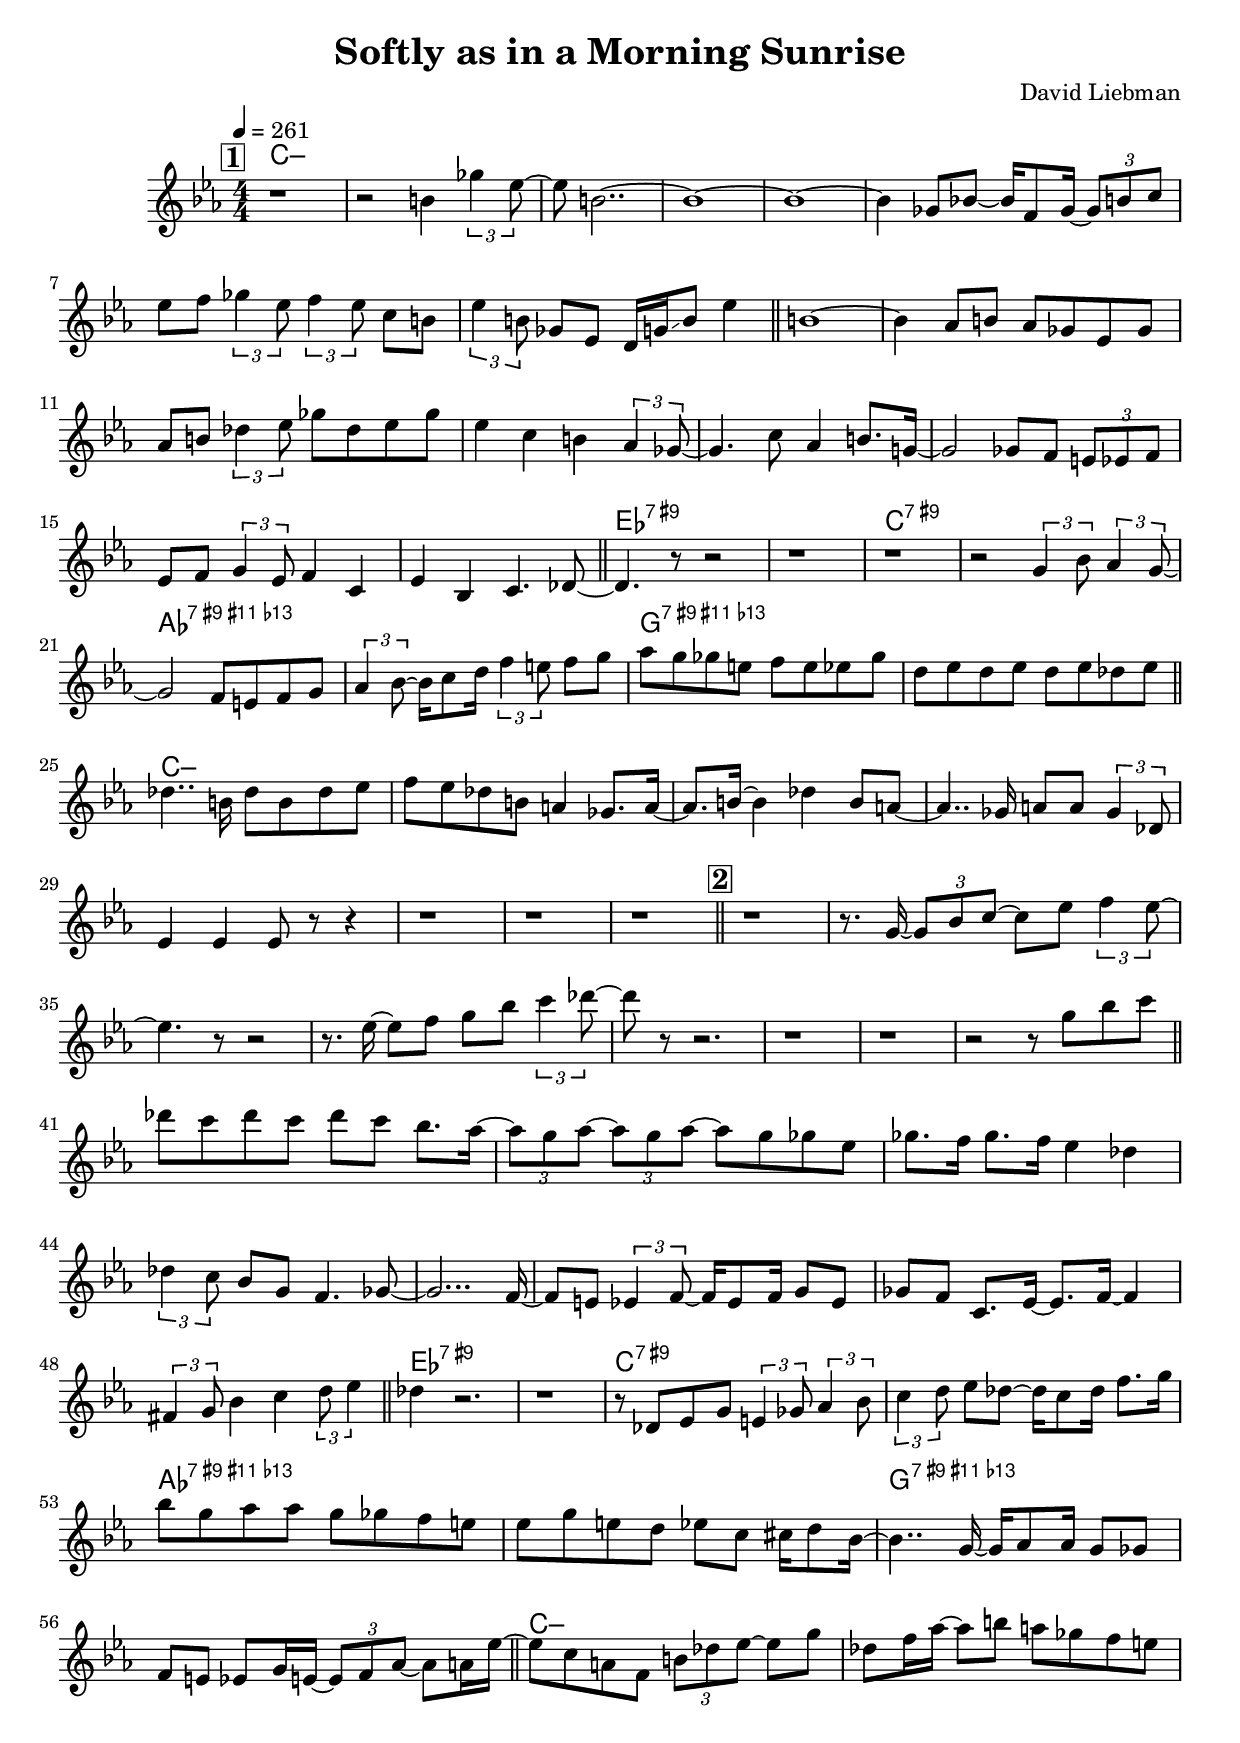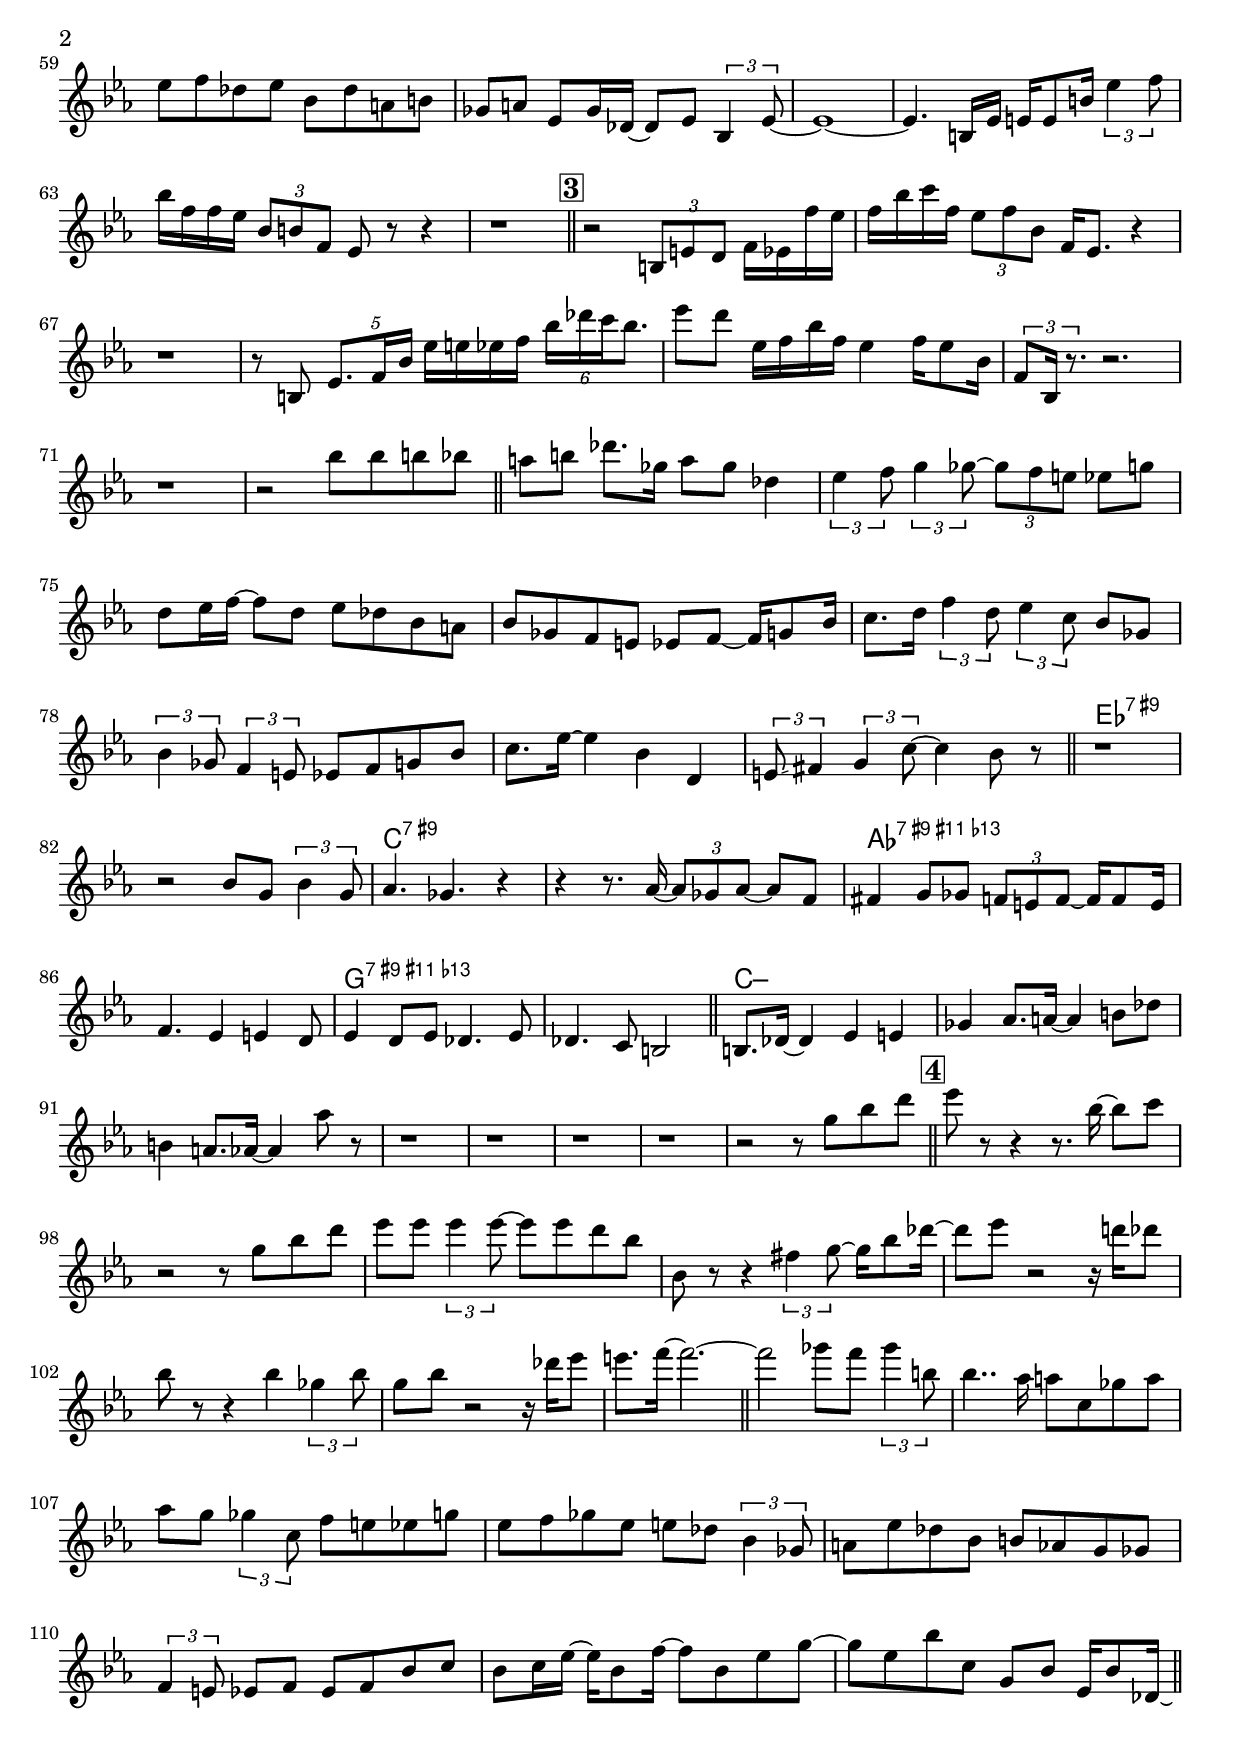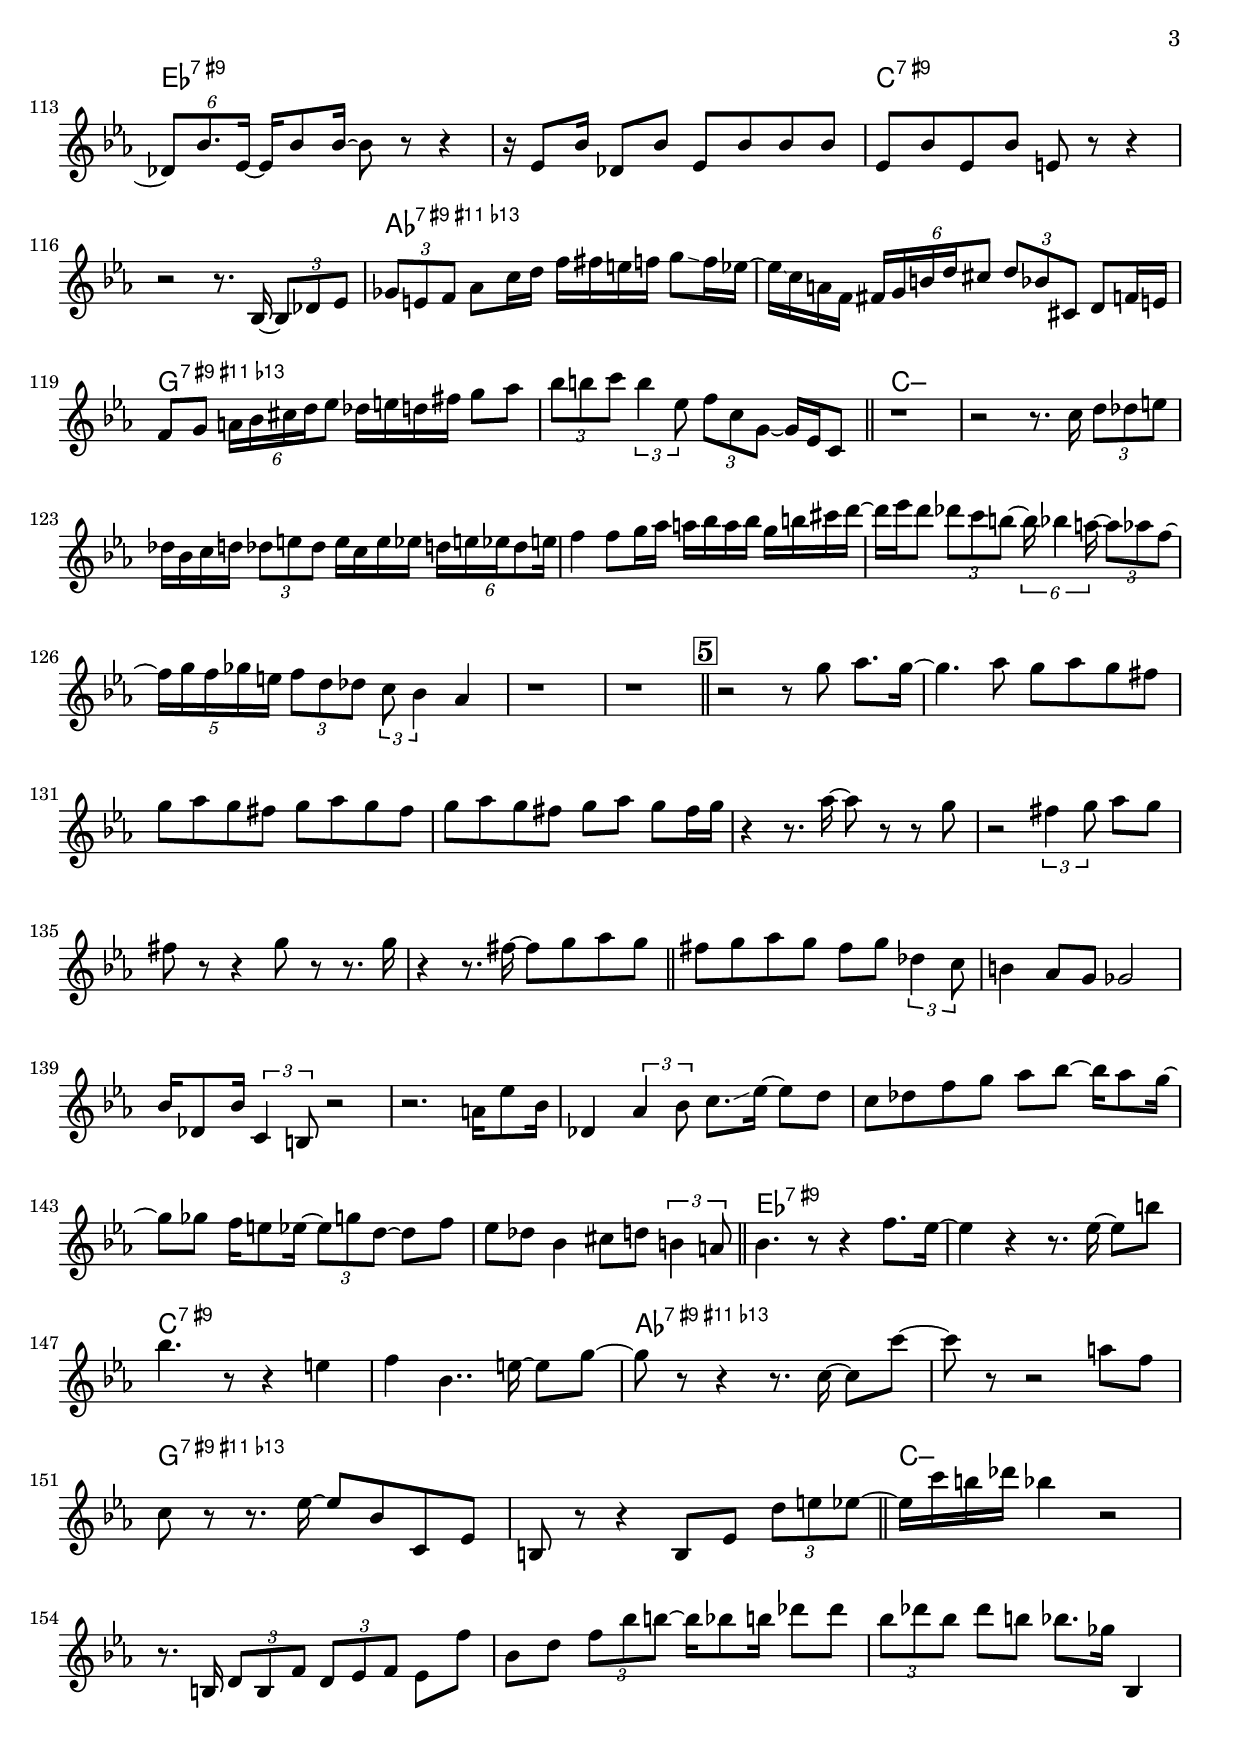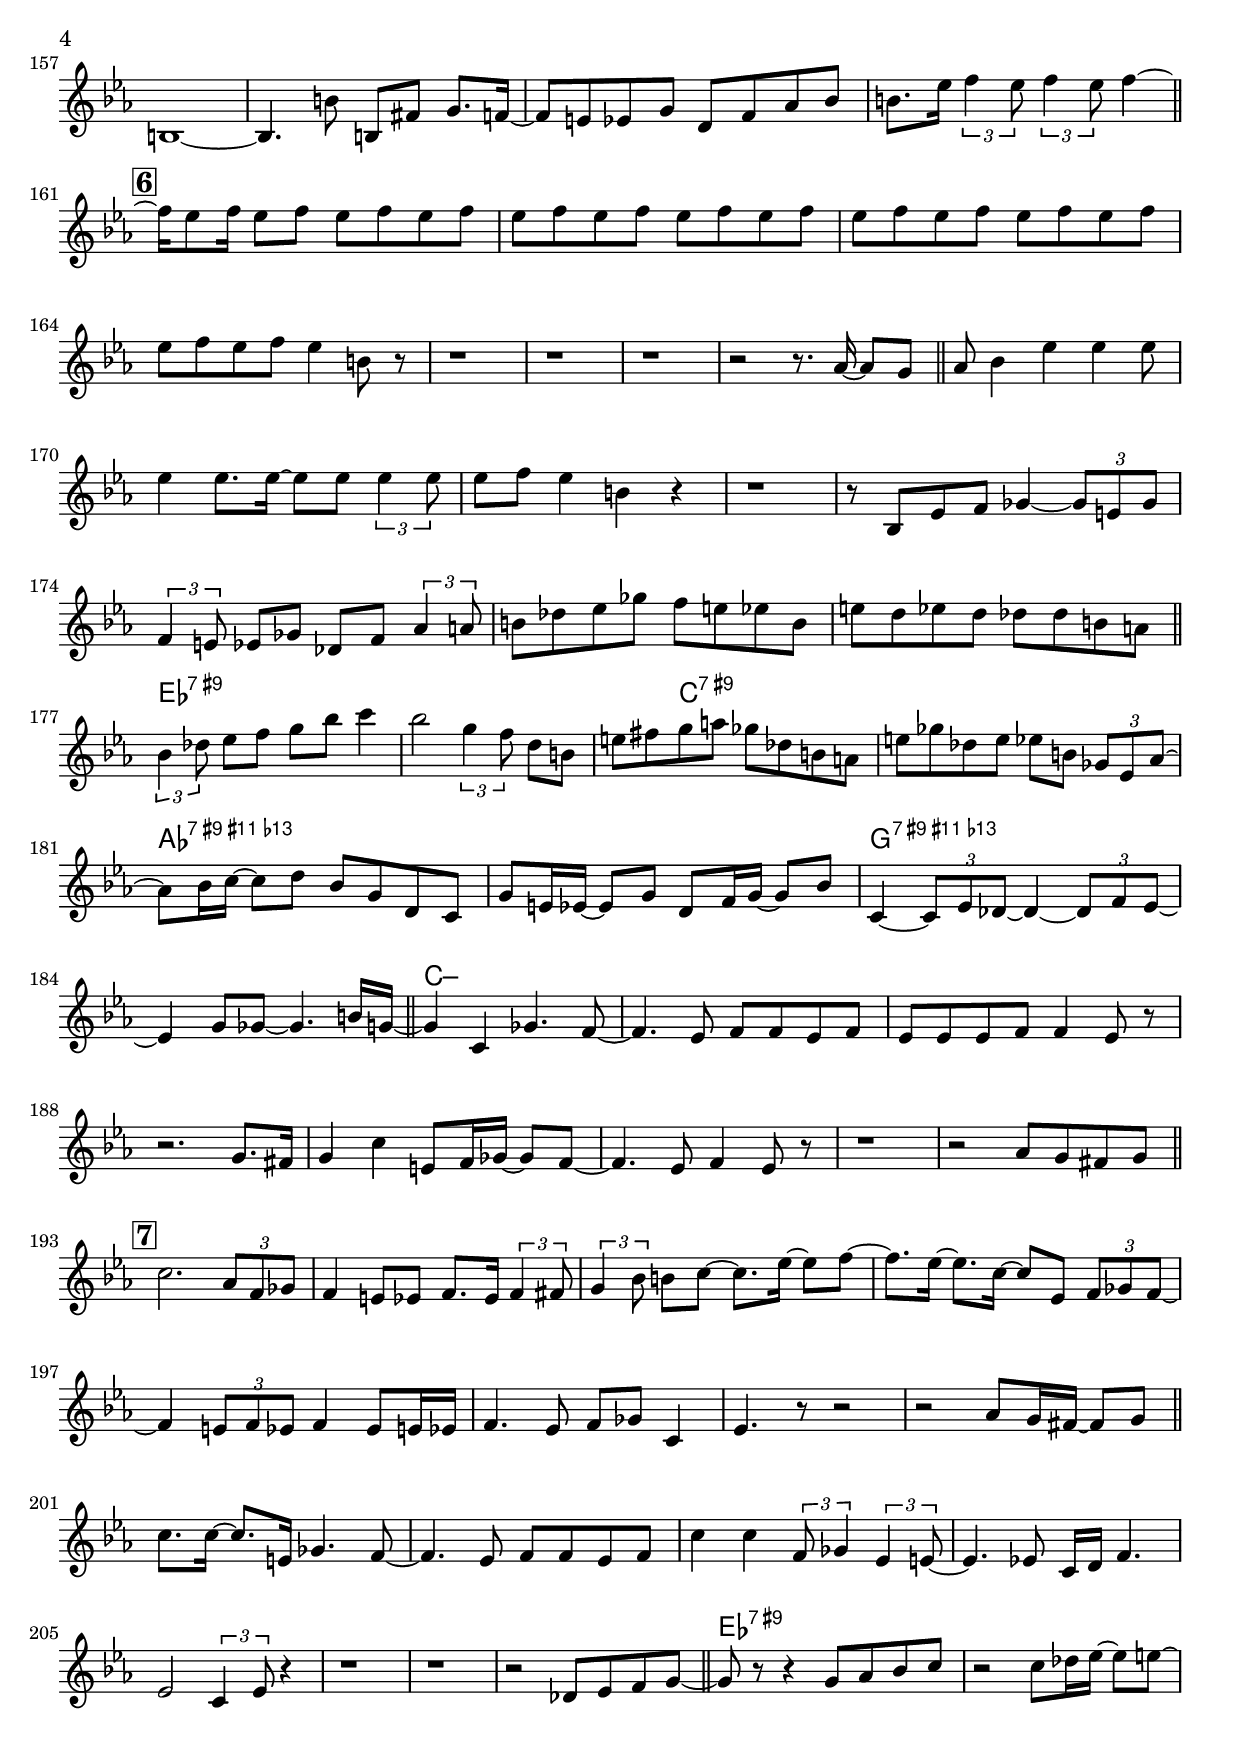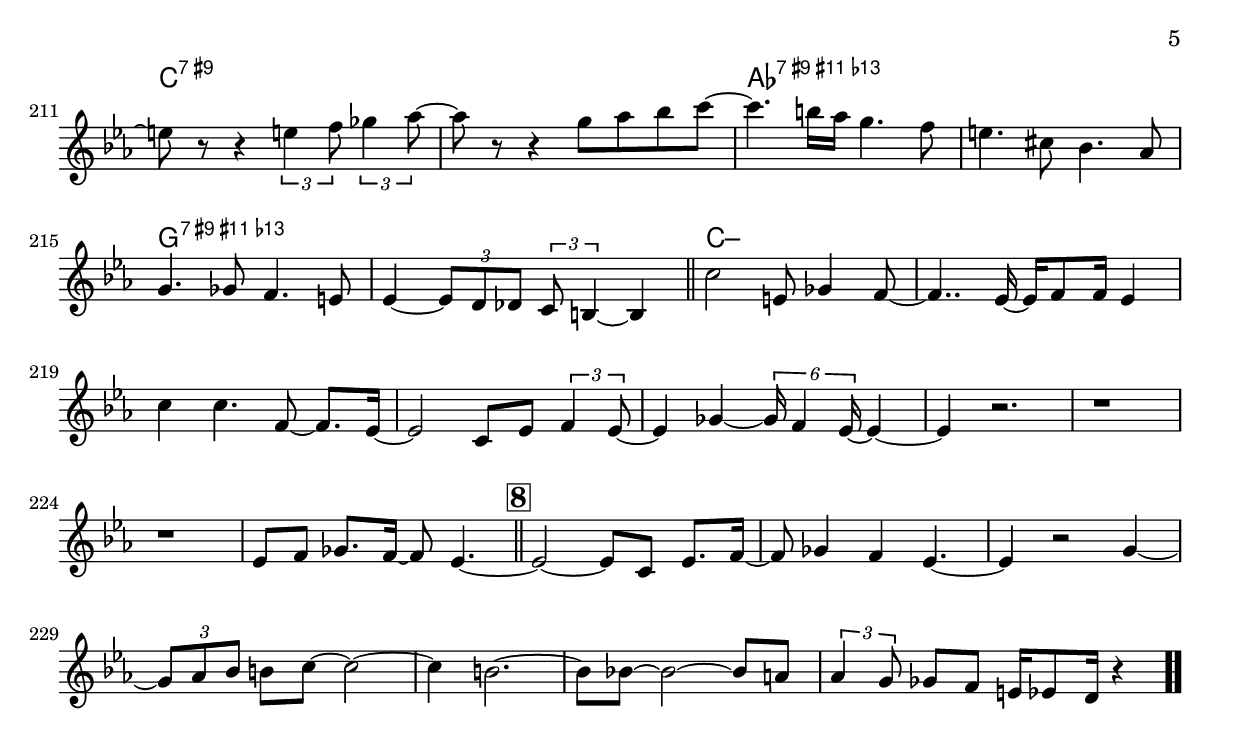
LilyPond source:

\version "2.13.2"

#(ly:set-option 'point-and-click #f)

\header {
  title = "Softly as in a Morning Sunrise"
  composer = "David Liebman"
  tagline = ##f
}
global =
{
    \override Staff.TimeSignature #'style = #'()
    \time 4/4
    \clef "treble"
    \key c \minor
    \override Rest #'direction = #'0
    \override MultiMeasureRest #'staff-position = #0
}
\score
{
<<
    \transpose c' c'

    \new ChordNames { \chords {
      \set majorSevenSymbol = \markup { "maj7" }
      \set minorChordModifier = \markup { \char ##x2013 }
      
      | c1:min | s1 | s1 | s1 | s1 | s1 | s1 | s1 
      | s1 | s1 | s1 | s1 | s1 | s1 | s1 | s1 
      | es1:9+ | s1 | c1:9+ | s1 | aes1:13-.9+11+ | s1 | g1:13-.9+11+ | s1 
      | c1:min | s1 | s1 | s1 | s1 | s1 | s1 | s1 
      | s1 | s1 | s1 | s1 | s1 | s1 | s1 | s1 
      | s1 | s1 | s1 | s1 | s1 | s1 | s1 | s1 
      | es1:9+ | s1 | c1:9+ | s1 | aes1:13-.9+11+ | s1 | g1:13-.9+11+ | s1 
      | c1:min | s1 | s1 | s1 | s1 | s1 | s1 | s1 
      | s1 | s1 | s1 | s1 | s1 | s1 | s1 | s1 
      | s1 | s1 | s1 | s1 | s1 | s1 | s1 | s1 
      | es1:9+ | s1 | c1:9+ | s1 | aes1:13-.9+11+ | s1 | g1:13-.9+11+ | s1 
      | c1:min | s1 | s1 | s1 | s1 | s1 | s1 | s1 
      | s1 | s1 | s1 | s1 | s1 | s1 | s1 | s1 
      | s1 | s1 | s1 | s1 | s1 | s1 | s1 | s1 
      | es1:9+ | s1 | c1:9+ | s1 | aes1:13-.9+11+ | s1 | g1:13-.9+11+ | s1 
      | c1:min | s1 | s1 | s1 | s1 | s1 | s1 | s1 
      | s1 | s1 | s1 | s1 | s1 | s1 | s1 | s1 
      | s1 | s1 | s1 | s1 | s1 | s1 | s1 | s1 
      | es1:9+ | s1 | c1:9+ | s1 | aes1:13-.9+11+ | s1 | g1:13-.9+11+ | s1 
      | c1:min | s1 | s1 | s1 | s1 | s1 | s1 | s1 
      | s1 | s1 | s1 | s1 | s1 | s1 | s1 | s1 
      | s1 | s1 | s1 | s1 | s1 | s1 | s1 | s1 
      | es1:9+ | s1 | s4 c2.:9+ | s1 | aes1:13-.9+11+ | s1 | g1:13-.9+11+ | s1 
      | c1:min | s1 | s1 | s1 | s1 | s1 | s1 | s1 
      | s1 | s1 | s1 | s1 | s1 | s1 | s1 | s1 
      | s1 | s1 | s1 | s1 | s1 | s1 | s1 | s1 
      | es1:9+ | s1 | c1:9+ | s1 | aes1:13-.9+11+ | s1 | g1:13-.9+11+ | s1 
      | c1:min | s1 | s1 | s1 | s1 | s1 | s1 | s1 
      | s1 | s1|
      }
      }

    \new Staff
    <<
    \transpose c' c'

    {
      \global
  		%\override Score.MetronomeMark #'transparent = ##t
  		%\override Score.MetronomeMark #'stencil = ##f
  		
  		\override HorizontalBracket #'direction = #UP
  		\override HorizontalBracket #'bracket-flare = #'(0 . 0)
  		
  		\override TextSpanner #'dash-fraction = #1.0
  		\override TextSpanner #'bound-details #'left #'text = \markup{ \concat{\draw-line #'(0 . -1.0) \draw-line #'(1.0 . 0) }}
  		\override TextSpanner #'bound-details #'right #'text = \markup{ \concat{ \draw-line #'(1.0 . 0) \draw-line #'(0 . -1.0) }}
          \set Score.markFormatter = #format-mark-box-numbers


      \tempo 4 = 261
      \set Score.currentBarNumber = #1
     
      \bar "||" \mark \default r1 
      | r2 b'4 \tuplet 3/2 {ges''4 es''8~} 
      | es''8 b'2..~ 
      | b'1~ 
      | b'1~ 
      | b'4 ges'8 bes'8~ bes'16 f'8 ges'16~ \tuplet 3/2 {ges'8 b'8 c''8} 
      | es''8 f''8 \tuplet 3/2 {ges''4 es''8} \tuplet 3/2 {f''4 es''8} c''8 b'8 
      | \tuplet 3/2 {es''4 b'8} ges'8 es'8 d'16 g'16\glissando  b'8 es''4 
      \bar "||" b'1~ 
      | b'4 aes'8 b'8 aes'8 ges'8 es'8 ges'8 
      | aes'8 b'8 \tuplet 3/2 {des''4 es''8} ges''8 des''8 es''8 ges''8 
      | es''4 c''4 b'4 \tuplet 3/2 {aes'4 ges'8~} 
      | ges'4. c''8 aes'4 b'8. g'16~ 
      | g'2 ges'8 f'8 \tuplet 3/2 {e'8 es'8 f'8} 
      | es'8 f'8 \tuplet 3/2 {g'4 es'8} f'4 c'4 
      | es'4 bes4 c'4. des'8~ 
      \bar "||" des'4. r8 r2 
      | r1 
      | r1 
      | r2 \tuplet 3/2 {g'4 bes'8} \tuplet 3/2 {aes'4 g'8~} 
      | g'2 f'8 e'8 f'8 g'8 
      | \tuplet 3/2 {aes'4 bes'8~} bes'16 c''8 d''16 \tuplet 3/2 {f''4 e''8} f''8 g''8 
      | aes''8 g''8 ges''8 e''8 f''8 e''8 es''8 ges''8 
      | d''8 es''8 d''8 es''8 d''8 es''8 des''8 es''8 
      \bar "||" des''4.. b'16 des''8 b'8 des''8 es''8 
      | f''8 es''8 des''8 b'8 a'4 ges'8. a'16~ 
      | a'8. b'16~ b'4 des''4 b'8 a'8~ 
      | a'4.. ges'16 a'8 a'8 \tuplet 3/2 {ges'4 des'8} 
      | es'4 es'4 es'8 r8 r4 
      | r1 
      | r1 
      | r1 
      \bar "||" \mark \default r1 
      | r8. g'16~ \tuplet 3/2 {g'8 bes'8 c''8~} c''8 es''8 \tuplet 3/2 {f''4 es''8~} 
      | es''4. r8 r2 
      | r8. es''16~ es''8 f''8 g''8 bes''8 \tuplet 3/2 {c'''4 des'''8~} 
      | des'''8 r8 r2. 
      | r1 
      | r1 
      | r2 r8 g''8 bes''8 c'''8 
      \bar "||" des'''8 c'''8 des'''8 c'''8 des'''8 c'''8 bes''8. aes''16~ 
      | \tuplet 3/2 {aes''8 g''8 aes''8~} \tuplet 3/2 {aes''8 g''8 aes''8~} aes''8 g''8 ges''8 es''8 
      | ges''8. f''16 ges''8. f''16 es''4 des''4 
      | \tuplet 3/2 {des''4 c''8} bes'8 g'8 f'4. ges'8~ 
      | ges'2... f'16~ 
      | f'8 e'8 \tuplet 3/2 {es'4 f'8~} f'16 es'8 f'16 g'8 es'8 
      | ges'8 f'8 c'8. es'16~ es'8. f'16~ f'4 
      | \tuplet 3/2 {fis'4 g'8} bes'4 c''4 \tuplet 3/2 {d''8 es''4} 
      \bar "||" des''4 r2. 
      | r1 
      | r8 des'8 es'8 g'8 \tuplet 3/2 {e'4 ges'8} \tuplet 3/2 {aes'4 bes'8} 
      | \tuplet 3/2 {c''4 d''8} es''8 des''8~ des''16 c''8 des''16 f''8. g''16 
      | bes''8 g''8 aes''8 aes''8 g''8 ges''8 f''8 e''8 
      | es''8 g''8 e''8 d''8 es''8 c''8 cis''16 d''8 bes'16~ 
      | bes'4.. g'16~ g'16 aes'8 aes'16 g'8 ges'8 
      | f'8 e'8 es'8 g'16 e'16~ \tuplet 3/2 {e'8 f'8 aes'8~} aes'8 a'16 es''16~ 
      \bar "||" es''8 c''8 a'8 f'8 \tuplet 3/2 {b'8 des''8 es''8~} es''8 g''8 
      | des''8 f''16 aes''16~ aes''8 b''8 a''8 ges''8 f''8 e''8 
      | es''8 f''8 des''8 es''8 bes'8 des''8 a'8 b'8 
      | ges'8 a'8 es'8 ges'16 des'16~ des'8 es'8 \tuplet 3/2 {bes4 es'8~} 
      | es'1~ 
      | es'4. b16 es'16 e'16 e'8 b'16 \tuplet 3/2 {es''4 f''8} 
      | bes''16 f''16 f''16 es''16 \tuplet 3/2 {bes'8 b'8 f'8} es'8 r8 r4 
      | r1 
      \bar "||" \mark \default r2 \tuplet 3/2 {b8 e'8 d'8} f'16 es'16 f''16 es''16 
      | f''16 bes''16 c'''16 f''16 \tuplet 3/2 {es''8 f''8 bes'8} f'16 es'8. r4 
      | r1 
      | r8 b8 \tuplet 5/4 {es'8. f'16 bes'16} es''16 e''16 es''16 f''16 \tuplet 6/4 {bes''16 des'''16 c'''16 bes''8.} 
      | es'''8 d'''8 es''16 f''16 bes''16 f''16 es''4 f''16 es''8 bes'16 
      | \tuplet 3/2 {f'8 bes16 r8.} r2. 
      | r1 
      | r2 bes''8 bes''8 b''8 bes''8 
      \bar "||" a''8 b''8 des'''8. ges''16 a''8 ges''8 des''4 
      | \tuplet 3/2 {es''4 f''8} \tuplet 3/2 {g''4 ges''8~} \tuplet 3/2 {ges''8 f''8 e''8} es''8 g''8 
      | d''8 es''16 f''16~ f''8 d''8 es''8 des''8 bes'8 a'8 
      | bes'8 ges'8 f'8 e'8 es'8 f'8~ f'16 g'8 bes'16 
      | c''8. d''16 \tuplet 3/2 {f''4 d''8} \tuplet 3/2 {es''4 c''8} bes'8 ges'8 
      | \tuplet 3/2 {bes'4 ges'8} \tuplet 3/2 {f'4 e'8} es'8 f'8 g'8 bes'8 
      | c''8. es''16~ es''4 bes'4 d'4 
      | \tuplet 3/2 {e'8\glissando  fis'4} \tuplet 3/2 {g'4 c''8~} c''4 bes'8 r8 
      \bar "||" r1 
      | r2 bes'8 g'8 \tuplet 3/2 {bes'4 g'8} 
      | aes'4. ges'4. r4 
      | r4 r8. aes'16~ \tuplet 3/2 {aes'8 ges'8 aes'8~} aes'8 f'8 
      | fis'4 g'8 ges'8 \tuplet 3/2 {f'8 e'8 f'8~} f'16 f'8 e'16 
      | f'4. es'4 e'4 d'8 
      | es'4 d'8 es'8 des'4. es'8 
      | des'4. c'8 b2 
      \bar "||" b8. des'16~ des'4 es'4 e'4 
      | ges'4 aes'8. a'16~ a'4 b'8 des''8 
      | b'4 a'8. aes'16~ aes'4 aes''8 r8 
      | r1 
      | r1 
      | r1 
      | r1 
      | r2 r8 g''8 bes''8 d'''8 
      \bar "||" \mark \default es'''8 r8 r4 r8. bes''16~ bes''8 c'''8 
      | r2 r8 g''8 bes''8 d'''8 
      | es'''8 es'''8 \tuplet 3/2 {es'''4 es'''8~} es'''8 es'''8 d'''8 bes''8 
      | bes'8 r8 r4 \tuplet 3/2 {fis''4 g''8~} g''16 bes''8 des'''16~ 
      | des'''8 es'''8 r2 r16 d'''16 des'''8 
      | bes''8 r8 r4 bes''4 \tuplet 3/2 {ges''4 bes''8} 
      | g''8 bes''8 r2 r16 des'''16 es'''8 
      | e'''8. f'''16~ f'''2.~ 
      \bar "||" f'''2 ges'''8 f'''8 \tuplet 3/2 {ges'''4 b''8} 
      | bes''4.. aes''16 a''8 c''8 ges''8 a''8 
      | aes''8 g''8 \tuplet 3/2 {ges''4 c''8} f''8 e''8 es''8 g''8 
      | es''8 f''8 ges''8 es''8 e''8 des''8 \tuplet 3/2 {bes'4 ges'8} 
      | a'8 es''8 des''8 bes'8 b'8 aes'8 g'8 ges'8 
      | \tuplet 3/2 {f'4 e'8} es'8 f'8 es'8 f'8 bes'8 c''8 
      | bes'8 c''16 es''16~ es''16 bes'8 f''16~ f''8 bes'8 es''8 g''8~ 
      | g''8 es''8 bes''8 c''8 g'8 bes'8 es'16 bes'8 des'16~ 
      \bar "||" \tuplet 6/4 {des'8 bes'8. es'16~} es'16 bes'8 bes'16~ bes'8 r8 r4 
      | r16 es'8 bes'16 des'8 bes'8 es'8 bes'8 bes'8 bes'8 
      | es'8 bes'8 es'8 bes'8 e'8 r8 r4 
      | r2 r8. bes16~ \tuplet 3/2 {bes8 des'8 es'8} 
      | \tuplet 3/2 {ges'8 e'8 f'8} aes'8 c''16 d''16 f''16 fis''16 e''16 f''16 g''8\glissando  f''16 es''16~ 
      | es''16\glissando  c''16 a'16 f'16 \tuplet 6/4 {fis'16 g'16 b'16 d''16 cis''8} \tuplet 3/2 {d''8 bes'8 cis'8} d'8 f'16 e'16 
      | f'8 g'8 \tuplet 6/4 {a'16 bes'16 cis''16 d''16 es''8} des''16 e''16 d''16 fis''16 g''8 aes''8 
      | \tuplet 3/2 {bes''8 b''8 c'''8} \tuplet 3/2 {b''4 es''8} \tuplet 3/2 {f''8 c''8 g'8~} g'16 es'16 c'8 
      \bar "||" r1 
      | r2 r8. c''16 \tuplet 3/2 {d''8 des''8 e''8} 
      | des''16 bes'16 c''16 d''16 \tuplet 3/2 {des''8 e''8 des''8} e''16 c''16 e''16 es''16 \tuplet 6/4 {d''16 e''16 es''16 d''8 e''16} 
      | f''4 f''8 g''16 aes''16 a''16 bes''16 a''16 bes''16 g''16 b''16 cis'''16 d'''16~ 
      | d'''16 es'''16 d'''8 \tuplet 3/2 {des'''8 c'''8 b''8~} \tuplet 6/4 {b''16 bes''4 a''16~} \tuplet 3/2 {a''8 aes''8 f''8~} 
      | \tuplet 5/4 {f''16 g''16 f''16 ges''16 e''16} \tuplet 3/2 {f''8 d''8 des''8} \tuplet 3/2 {c''8 bes'4} aes'4 
      | r1 
      | r1 
      \bar "||" \mark \default r2 r8 g''8 aes''8. g''16~ 
      | g''4. aes''8 g''8 aes''8 g''8 fis''8 
      | g''8 aes''8 g''8 fis''8 g''8 aes''8 g''8 fis''8 
      | g''8 aes''8 g''8 fis''8 g''8 aes''8 g''8 fis''16 g''16 
      | r4 r8. aes''16~ aes''8 r8 r8 g''8 
      | r2 \tuplet 3/2 {fis''4 g''8} aes''8 g''8 
      | fis''8 r8 r4 g''8 r8 r8. g''16 
      | r4 r8. fis''16~ fis''8 g''8 aes''8 g''8 
      \bar "||" fis''8 g''8 aes''8 g''8 fis''8 g''8 \tuplet 3/2 {des''4 c''8} 
      | b'4 aes'8 g'8 ges'2 
      | bes'16 des'8 bes'16 \tuplet 3/2 {c'4 b8} r2 
      | r2. a'16 es''8 bes'16 
      | des'4 \tuplet 3/2 {aes'4 bes'8} c''8.\glissando  es''16~ es''8 d''8 
      | c''8 des''8 f''8 g''8 aes''8 bes''8~ bes''16 aes''8 g''16~ 
      | g''8 ges''8 f''16 e''8 es''16~ \tuplet 3/2 {es''8 g''8 d''8~} d''8 f''8 
      | es''8 des''8 bes'4 cis''8 d''8 \tuplet 3/2 {b'4 a'8} 
      \bar "||" bes'4. r8 r4 f''8. es''16~ 
      | es''4 r4 r8. es''16~ es''8 b''8 
      | bes''4. r8 r4 e''4 
      | f''4 bes'4.. e''16~ e''8 g''8~ 
      | g''8 r8 r4 r8. c''16~ c''8 c'''8~ 
      | c'''8 r8 r2 a''8 f''8 
      | c''8 r8 r8. es''16~ es''8 bes'8 c'8 es'8 
      | b8 r8 r4 b8 es'8 \tuplet 3/2 {d''8 e''8 es''8~} 
      \bar "||" es''16 c'''16 b''16 des'''16 bes''4 r2 
      | r8. b16 \tuplet 3/2 {d'8 b8 f'8} \tuplet 3/2 {d'8 es'8 f'8} es'8 f''8 
      | bes'8 d''8 \tuplet 3/2 {f''8 bes''8 b''8~} b''16 bes''8 b''16 des'''8 des'''8 
      | \tuplet 3/2 {bes''8 des'''8 bes''8} des'''8 b''8 bes''8. ges''16 bes4 
      | b1~ 
      | b4. b'8 b8 fis'8 g'8. f'16~ 
      | f'8 e'8 es'8 g'8 d'8 f'8 aes'8 bes'8 
      | b'8. es''16 \tuplet 3/2 {f''4 es''8} \tuplet 3/2 {f''4 es''8} f''4~ 
      \bar "||" \mark \default f''16 es''8 f''16 es''8 f''8 es''8 f''8 es''8 f''8 
      | es''8 f''8 es''8 f''8 es''8 f''8 es''8 f''8 
      | es''8 f''8 es''8 f''8 es''8 f''8 es''8 f''8 
      | es''8 f''8 es''8 f''8 es''4 b'8 r8 
      | r1 
      | r1 
      | r1 
      | r2 r8. aes'16~ aes'8 g'8 
      \bar "||" aes'8 bes'4 es''4 es''4 es''8 
      | es''4 es''8. es''16~ es''8 es''8 \tuplet 3/2 {es''4 es''8} 
      | es''8 f''8 es''4 b'4 r4 
      | r1 
      | r8 bes8 es'8 f'8 ges'4~ \tuplet 3/2 {ges'8 e'8 ges'8} 
      | \tuplet 3/2 {f'4 e'8} es'8 ges'8 des'8 f'8 \tuplet 3/2 {aes'4 a'8} 
      | b'8 des''8 es''8 ges''8 f''8 e''8 es''8 b'8 
      | e''8 d''8 es''8 d''8 des''8 des''8 b'8 a'8 
      \bar "||" \tuplet 3/2 {bes'4 des''8} es''8 f''8 g''8 bes''8 c'''4 
      | bes''2 \tuplet 3/2 {g''4 f''8} d''8 b'8 
      | e''8 fis''8 g''8 a''8 ges''8 des''8 b'8 a'8 
      | e''8 ges''8 des''8 e''8 es''8 b'8 \tuplet 3/2 {ges'8 es'8 aes'8~} 
      | aes'8 bes'16 c''16~ c''8 d''8 bes'8 g'8 d'8 c'8 
      | g'8 e'16 es'16~ es'8 g'8 d'8 f'16 g'16~ g'8 bes'8 
      | c'4~ \tuplet 3/2 {c'8 es'8 des'8~} des'4~ \tuplet 3/2 {des'8 f'8 es'8~} 
      | es'4 g'8 ges'8~ ges'4. b'16 g'16~ 
      \bar "||" g'4 c'4 ges'4. f'8~ 
      | f'4. es'8 f'8 f'8 es'8 f'8 
      | es'8 es'8 es'8 f'8 f'4 es'8 r8 
      | r2. g'8. fis'16 
      | g'4 c''4 e'8 f'16 ges'16~ ges'8 f'8~ 
      | f'4. es'8 f'4 es'8 r8 
      | r1 
      | r2 aes'8 g'8 fis'8 g'8 
      \bar "||" \mark \default c''2. \tuplet 3/2 {aes'8 f'8 ges'8} 
      | f'4 e'8 es'8 f'8. es'16 \tuplet 3/2 {f'4 fis'8} 
      | \tuplet 3/2 {g'4 bes'8} b'8 c''8~ c''8. es''16~ es''8 f''8~ 
      | f''8. es''16~ es''8. c''16~ c''8 es'8 \tuplet 3/2 {f'8 ges'8 f'8~} 
      | f'4 \tuplet 3/2 {e'8 f'8 es'8} f'4 es'8 e'16 es'16 
      | f'4. es'8 f'8 ges'8 c'4 
      | es'4. r8 r2 
      | r2 aes'8 g'16 fis'16~ fis'8 g'8 
      \bar "||" c''8. c''16~ c''8. e'16 ges'4. f'8~ 
      | f'4. es'8 f'8 f'8 es'8 f'8 
      | c''4 c''4 \tuplet 3/2 {f'8 ges'4} \tuplet 3/2 {es'4 e'8~} 
      | e'4. es'8 c'16 d'16 f'4. 
      | es'2 \tuplet 3/2 {c'4 es'8} r4 
      | r1 
      | r1 
      | r2 des'8 es'8 f'8 g'8~ 
      \bar "||" g'8 r8 r4 g'8 aes'8 bes'8 c''8 
      | r2 c''8 des''16 es''16~ es''8 e''8~ 
      | e''8 r8 r4 \tuplet 3/2 {e''4 f''8} \tuplet 3/2 {ges''4 aes''8~} 
      | aes''8 r8 r4 g''8 aes''8 bes''8 c'''8~ 
      | c'''4. b''16 aes''16 g''4. f''8 
      | e''4. cis''8 bes'4. aes'8 
      | g'4. ges'8 f'4. e'8 
      | es'4~ \tuplet 3/2 {es'8 d'8 des'8} \tuplet 3/2 {c'8 b4~} b4 
      \bar "||" c''2 e'8 ges'4 f'8~ 
      | f'4.. es'16~ es'16 f'8 f'16 es'4 
      | c''4 c''4. f'8~ f'8. es'16~ 
      | es'2 c'8 es'8 \tuplet 3/2 {f'4 es'8~} 
      | es'4 ges'4~ \tuplet 6/4 {ges'16 f'4 es'16~} es'4~ 
      | es'4 r2. 
      | r1 
      | r1 
      | es'8 f'8 ges'8. f'16~ f'8 es'4.~ 
      \bar "||" \mark \default es'2~ es'8 c'8 es'8. f'16~ 
      | f'8 ges'4 f'4 es'4.~ 
      | es'4 r2 g'4~ 
      | \tuplet 3/2 {g'8 aes'8 bes'8} b'8 c''8~ c''2~ 
      | c''4 b'2.~ 
      | b'8 bes'8~ bes'2~ bes'8 a'8 
      | \tuplet 3/2 {aes'4 g'8} ges'8 f'8 e'16 es'8 d'16 r4\bar  ".."
    }
    >>
>>    
}
